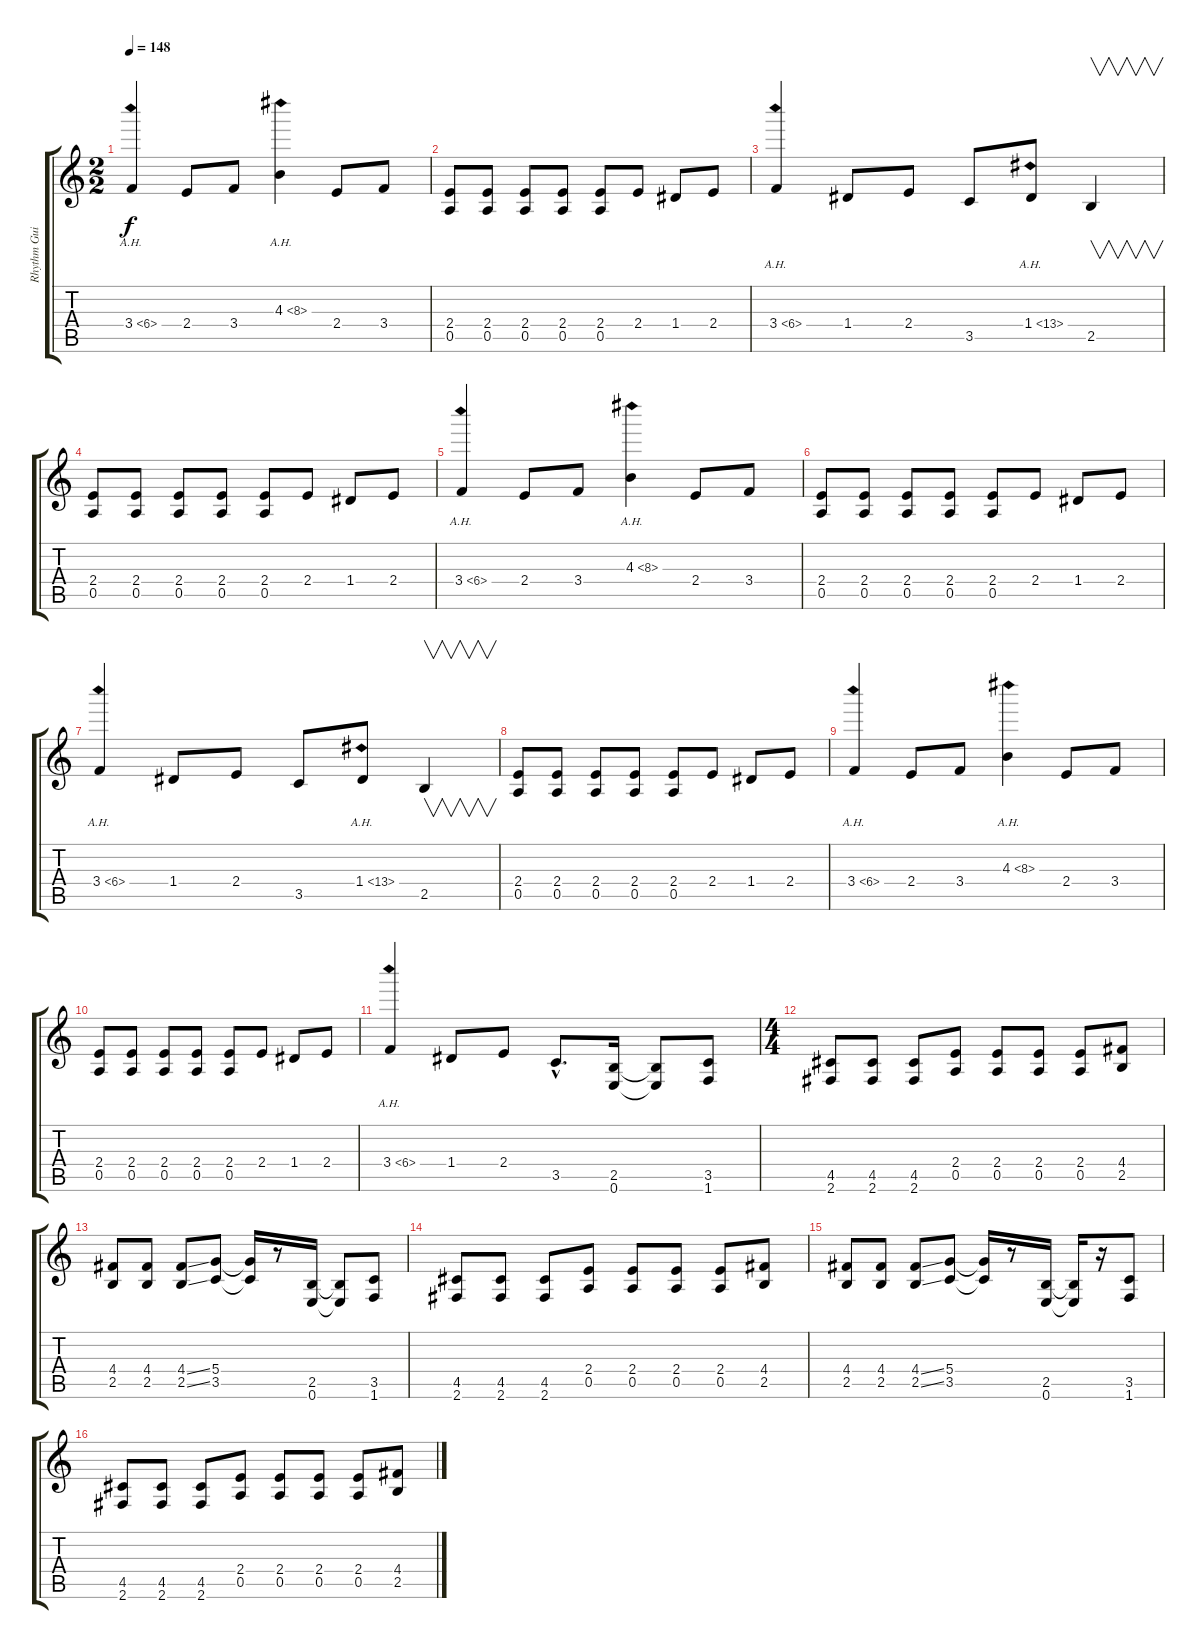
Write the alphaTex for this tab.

\track ("Rhythm Guitar" "Rhythm Gui") {instrument distortionguitar}
\staff {score tabs}
\tuning (E4 B3 G3 D3 A2 E2) {hide}
\ts (2 2)
\tempo 148
\clef g2
\ks c
3.4{ah 3}.4{dy f} 2.4.8 3.4.8 4.3{ah 4}.4 2.4.8 3.4.8 |
(2.4 0.5).8 (2.4 0.5).8 (2.4 0.5).8 (2.4 0.5).8 (2.4 0.5).8 2.4.8 1.4.8 2.4.8 |
3.4{ah 3}.4 1.4.8 2.4.8 3.5.8 1.4{ah 12}.8 2.5.4{v} |
(2.4 0.5).8 (2.4 0.5).8 (2.4 0.5).8 (2.4 0.5).8 (2.4 0.5).8 2.4.8 1.4.8 2.4.8 |
3.4{ah 3}.4 2.4.8 3.4.8 4.3{ah 4}.4 2.4.8 3.4.8 |
(2.4 0.5).8 (2.4 0.5).8 (2.4 0.5).8 (2.4 0.5).8 (2.4 0.5).8 2.4.8 1.4.8 2.4.8 |
3.4{ah 3}.4 1.4.8 2.4.8 3.5.8 1.4{ah 12}.8 2.5.4{v} |
(2.4 0.5).8 (2.4 0.5).8 (2.4 0.5).8 (2.4 0.5).8 (2.4 0.5).8 2.4.8 1.4.8 2.4.8 |
3.4{ah 3}.4 2.4.8 3.4.8 4.3{ah 4}.4 2.4.8 3.4.8 |
(2.4 0.5).8 (2.4 0.5).8 (2.4 0.5).8 (2.4 0.5).8 (2.4 0.5).8 2.4.8 1.4.8 2.4.8 |
3.4{ah 3}.4 1.4.8 2.4.8 3.5{hac}.8{d} (2.5 0.6).16 (2.5{t} 0.6{t}).8 (3.5 1.6).8 |
\ts (4 4)
(4.5 2.6).8 (4.5 2.6).8 (4.5 2.6).8 (2.4 0.5).8 (2.4 0.5).8 (2.4 0.5).8 (2.4 0.5).8 (4.4 2.5).8 |
(4.4 2.5).8 (4.4 2.5).8 (4.4{ss} 2.5{ss}).8 (5.4 3.5).8 (5.4{t} 3.5{t}).16 r.8 (2.5 0.6).16 (2.5{t} 0.6{t}).8 (3.5 1.6).8 |
(4.5 2.6).8 (4.5 2.6).8 (4.5 2.6).8 (2.4 0.5).8 (2.4 0.5).8 (2.4 0.5).8 (2.4 0.5).8 (4.4 2.5).8 |
(4.4 2.5).8 (4.4 2.5).8 (4.4{ss} 2.5{ss}).8 (5.4 3.5).8 (5.4{t} 3.5{t}).16 r.8 (2.5 0.6).16 (2.5{t} 0.6{t}).16 r.16 (3.5 1.6).8 |
(4.5 2.6).8 (4.5 2.6).8 (4.5 2.6).8 (2.4 0.5).8 (2.4 0.5).8 (2.4 0.5).8 (2.4 0.5).8 (4.4 2.5).8
